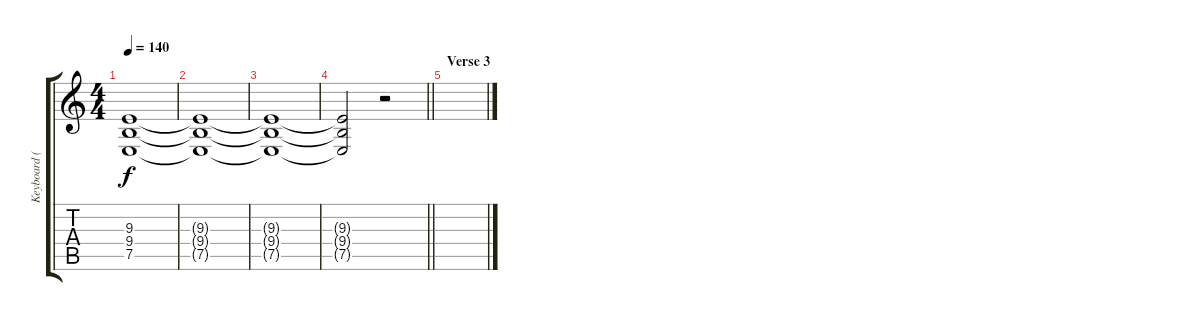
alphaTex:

\track ("Keyboard (Ian Peres)" "Keyboard (") {instrument churchorgan}
\staff {score tabs}
\tuning (E4 B3 G3 D3 A2 E2) {hide}
\ts (4 4)
\section ("" "")
\tempo 140
\clef g2
\ks c
(9.3 9.4 7.5).1{dy f} |
(9.3{t} 9.4{t} 7.5{t}).1 |
(9.3{t} 9.4{t} 7.5{t}).1 |
\barLineRight lightlight
(9.3{t} 9.4{t} 7.5{t}).2 r.2 |
\section ("" "Verse 3")
